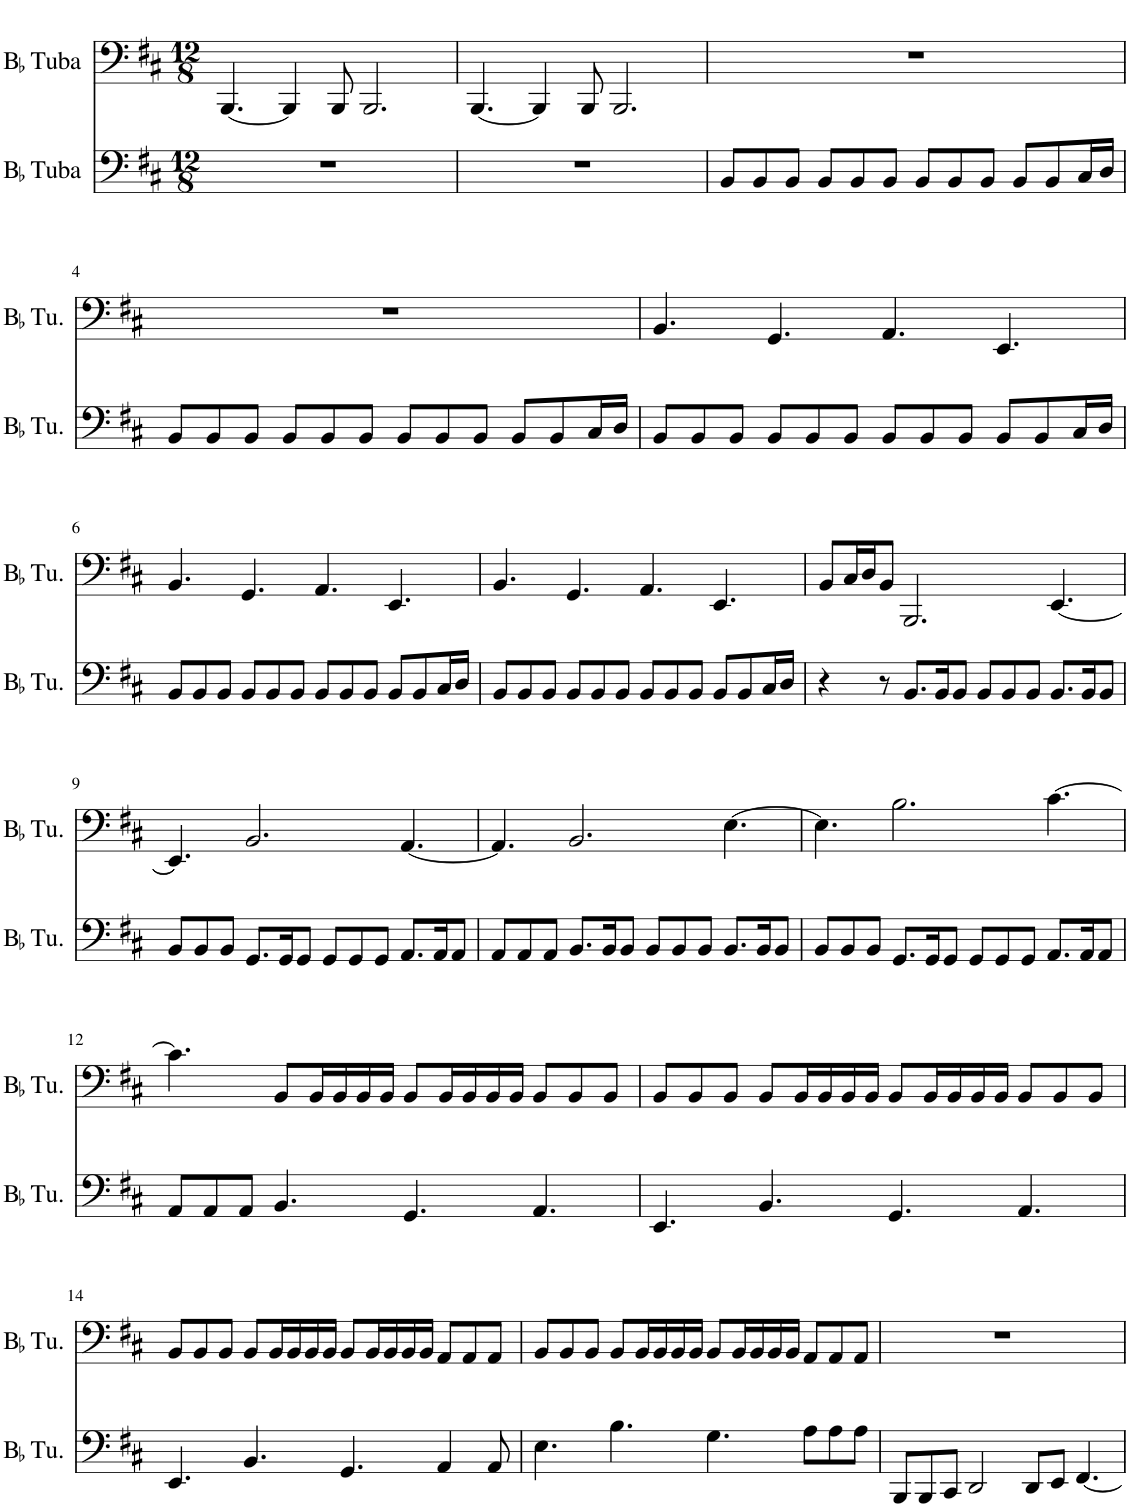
**kern	**kern
*part2	*part1
*staff2	*staff1
*I"BaccidentalFlat Tuba	*I"BaccidentalFlat Tuba
*I'BaccidentalFlat Tu.	*I'BaccidentalFlat Tu.
*clefF4	*clefF4
*k[f#c#]	*k[f#c#]
*M12/8	*M12/8
=1	=1
1.r	[4.BBB/
.	4BBB/]
.	8BBB/
.	2.BBB/
=2	=2
1.r	[4.BBB/
.	4BBB/]
.	8BBB/
.	2.BBB/
=3	=3
8BB/L	1.r
8BB/	.
8BB/J	.
8BB/L	.
8BB/	.
8BB/J	.
8BB/L	.
8BB/	.
8BB/J	.
8BB/L	.
8BB/	.
16C#/L	.
16D/JJ	.
!!LO:LB:g=z
=4	=4
8BB/L	1.r
8BB/	.
8BB/J	.
8BB/L	.
8BB/	.
8BB/J	.
8BB/L	.
8BB/	.
8BB/J	.
8BB/L	.
8BB/	.
16C#/L	.
16D/JJ	.
=5	=5
8BB/L	4.BB/
8BB/	.
8BB/J	.
8BB/L	4.GG/
8BB/	.
8BB/J	.
8BB/L	4.AA/
8BB/	.
8BB/J	.
8BB/L	4.EE/
8BB/	.
16C#/L	.
16D/JJ	.
!!LO:LB:g=z
=6	=6
8BB/L	4.BB/
8BB/	.
8BB/J	.
8BB/L	4.GG/
8BB/	.
8BB/J	.
8BB/L	4.AA/
8BB/	.
8BB/J	.
8BB/L	4.EE/
8BB/	.
16C#/L	.
16D/JJ	.
=7	=7
8BB/L	4.BB/
8BB/	.
8BB/J	.
8BB/L	4.GG/
8BB/	.
8BB/J	.
8BB/L	4.AA/
8BB/	.
8BB/J	.
8BB/L	4.EE/
8BB/	.
16C#/L	.
16D/JJ	.
=8	=8
4r	8BB/L
.	16C#/L
.	16D/J
8r	8BB/J
8.BB/L	2.BBB/
16BB/K	.
8BB/J	.
8BB/L	.
8BB/	.
8BB/J	.
8.BB/L	[4.EE/
16BB/K	.
8BB/J	.
!!LO:LB:g=z
=9	=9
8BB/L	4.EE/]
8BB/	.
8BB/J	.
8.GG/L	2.BB/
16GG/K	.
8GG/J	.
8GG/L	.
8GG/	.
8GG/J	.
8.AA/L	[4.AA/
16AA/K	.
8AA/J	.
=10	=10
8AA/L	4.AA/]
8AA/	.
8AA/J	.
8.BB/L	2.BB/
16BB/K	.
8BB/J	.
8BB/L	.
8BB/	.
8BB/J	.
8.BB/L	[4.E\
16BB/K	.
8BB/J	.
=11	=11
8BB/L	4.E\]
8BB/	.
8BB/J	.
8.GG/L	2.B\
16GG/K	.
8GG/J	.
8GG/L	.
8GG/	.
8GG/J	.
8.AA/L	[4.c#\
16AA/K	.
8AA/J	.
!!LO:LB:g=z
=12	=12
8AA/L	4.c#\]
8AA/	.
8AA/J	.
4.BB/	8BB/L
.	16BB/L
.	16BB/
.	16BB/
.	16BB/JJ
4.GG/	8BB/L
.	16BB/L
.	16BB/
.	16BB/
.	16BB/JJ
4.AA/	8BB/L
.	8BB/
.	8BB/J
=13	=13
4.EE/	8BB/L
.	8BB/
.	8BB/J
4.BB/	8BB/L
.	16BB/L
.	16BB/
.	16BB/
.	16BB/JJ
4.GG/	8BB/L
.	16BB/L
.	16BB/
.	16BB/
.	16BB/JJ
4.AA/	8BB/L
.	8BB/
.	8BB/J
!!LO:LB:g=z
=14	=14
4.EE/	8BB/L
.	8BB/
.	8BB/J
4.BB/	8BB/L
.	16BB/L
.	16BB/
.	16BB/
.	16BB/JJ
4.GG/	8BB/L
.	16BB/L
.	16BB/
.	16BB/
.	16BB/JJ
4AA/	8AA/L
.	8AA/
8AA/	8AA/J
=15	=15
4.E\	8BB/L
.	8BB/
.	8BB/J
4.B\	8BB/L
.	16BB/L
.	16BB/
.	16BB/
.	16BB/JJ
4.G\	8BB/L
.	16BB/L
.	16BB/
.	16BB/
.	16BB/JJ
8A\L	8AA/L
8A\	8AA/
8A\J	8AA/J
=16	=16
8BBB/L	1.r
8BBB/	.
8CC#/J	.
2DD/	.
8DD/L	.
8EE/J	.
[4.FF#/	.
=	=
*-	*-
